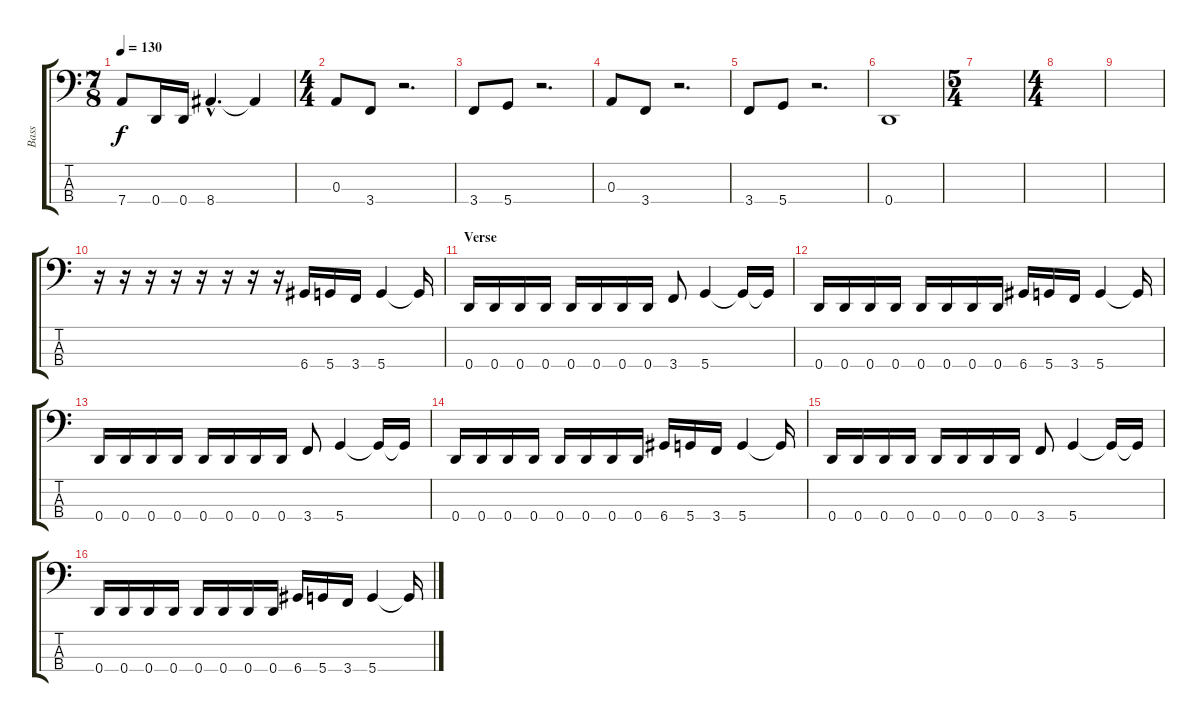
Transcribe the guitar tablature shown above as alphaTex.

\track ("Bass" "Bass") {instrument electricbassfinger}
\staff {score tabs}
\tuning (G2 D2 A1 D1) {hide}
\ts (7 8)
\tempo 130
\clef f4
\ks c
7.4.8{dy f} 0.4.16 0.4.16 8.4{hac}.4{d} 8.4{t}.4 |
\ts (4 4)
0.3.8 3.4.8 r.2{d} |
3.4.8 5.4.8 r.2{d} |
0.3.8 3.4.8 r.2{d} |
3.4.8 5.4.8 r.2{d} |
0.4.1 |
\ts (5 4)
|
\ts (4 4)
|
|
r.16 r.16 r.16 r.16 r.16 r.16 r.16 r.16 6.4.16 5.4.16 3.4.16 5.4.4 5.4{t}.16 |
\section ("" "Verse")
0.4.16 0.4.16 0.4.16 0.4.16 0.4.16 0.4.16 0.4.16 0.4.16 3.4.8 5.4.4 5.4{t}.16 5.4{t}.16 |
0.4.16 0.4.16 0.4.16 0.4.16 0.4.16 0.4.16 0.4.16 0.4.16 6.4.16 5.4.16 3.4.16 5.4.4 5.4{t}.16 |
0.4.16 0.4.16 0.4.16 0.4.16 0.4.16 0.4.16 0.4.16 0.4.16 3.4.8 5.4.4 5.4{t}.16 5.4{t}.16 |
0.4.16 0.4.16 0.4.16 0.4.16 0.4.16 0.4.16 0.4.16 0.4.16 6.4.16 5.4.16 3.4.16 5.4.4 5.4{t}.16 |
0.4.16 0.4.16 0.4.16 0.4.16 0.4.16 0.4.16 0.4.16 0.4.16 3.4.8 5.4.4 5.4{t}.16 5.4{t}.16 |
0.4.16 0.4.16 0.4.16 0.4.16 0.4.16 0.4.16 0.4.16 0.4.16 6.4.16 5.4.16 3.4.16 5.4.4 5.4{t}.16
